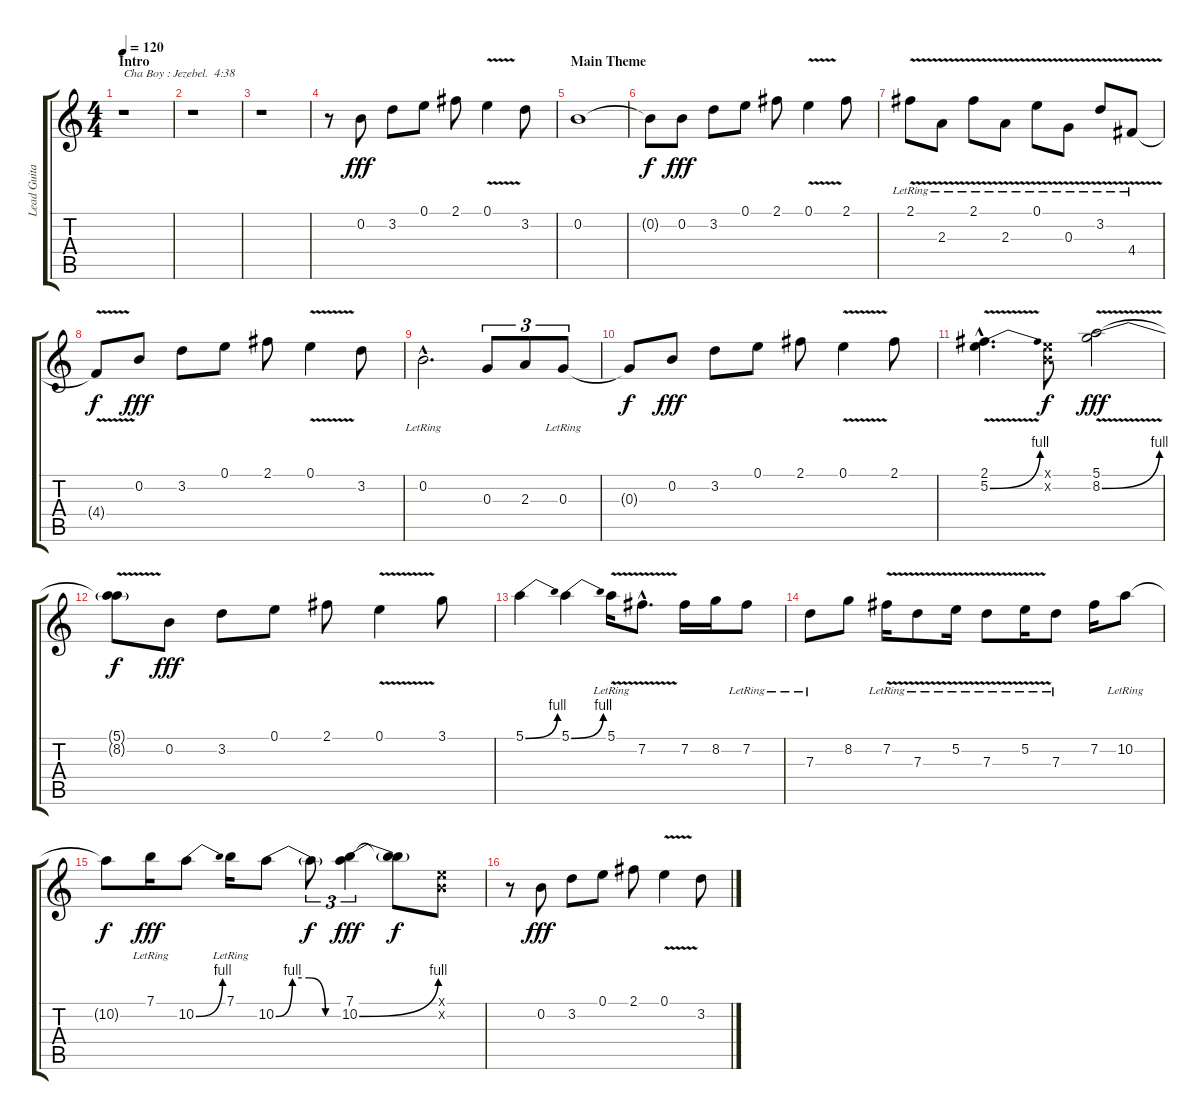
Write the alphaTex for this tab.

\track ("Lead Guitar" "Lead Guita") {instrument electricguitarmuted}
\staff {score tabs}
\tuning (E4 B3 G3 D3 A2 E2) {hide}
\ts (4 4)
\section ("" "Intro")
\tempo 120
\clef g2
\ks c
r.1{txt "Cha Boy : Jezebel.  4:38" dy fff instrument electricguitarmuted} |
r.1 |
r.1 |
r.8 0.2.8 3.2.8 0.1.8 2.1.8 0.1{v}.4 3.2.8 |
\section ("" "Main Theme")
0.2.1 |
0.2{t}.8{dy f} 0.2.8{dy fff} 3.2.8 0.1.8 2.1.8 0.1{v}.4 2.1.8 |
2.1{v lr}.8 2.3{v lr}.8 2.1{v lr}.8 2.3{v lr}.8 0.1{v lr}.8 0.3{v lr}.8 3.2{v lr}.8 4.4{v lr}.8 |
4.4{t}.8{dy f} 0.2.8{dy fff} 3.2.8 0.1.8 2.1.8 0.1{v}.4 3.2.8 |
0.2{hac lr}.2{d} 0.3.8{tu (3 2)} 2.3.8{tu (3 2)} 0.3{lr}.8{tu (3 2)} |
0.3{t}.8{dy f} 0.2.8{dy fff} 3.2.8 0.1.8 2.1.8 0.1{v}.4 2.1.8 |
(2.1{hac} 5.2{be (bend 0 0 60 4) v hac}).4{d} (0.1{x} 0.2{x}).8{dy f} (5.1 8.2{be (bend 0 0 60 4) v}).2{dy fff} |
(5.1{t} 8.2{t}).8{dy f} 0.2.8{dy fff} 3.2.8 0.1.8 2.1.8 0.1{v}.4 3.1.8 |
5.1{be (bend 0 0 60 4)}.4 5.1{be (bend 0 0 60 4)}.4 5.1{v lr}.16 7.2{v hac}.8{d} 7.2.16 8.2.16 7.2{lr}.8 |
7.3{lr}.8 8.2.8 7.2{v lr}.16 7.3{v lr}.8 5.2{v lr}.16 7.3{v lr}.8 5.2{v lr}.16 7.3{lr}.8 7.2.16 10.2{lr}.8 |
10.2{t}.8{dy f} 7.1{lr}.16{dy fff} 10.2{be (bend 0 0 60 4)}.8 7.1{lr}.16 10.2{be (custom 0 0 15 4 30 4 45 0 60 0)}.8 10.2{t}.8{tu (3 2) dy f} (7.1 10.2{be (bend 0 0 60 4)}).4{tu (3 2) dy fff} (7.1{t} 10.2{t}).8{dy f} (0.1{x} 0.2{x}).8 |
r.8 0.2.8{dy fff} 3.2.8 0.1.8 2.1.8 0.1{v}.4 3.2.8
